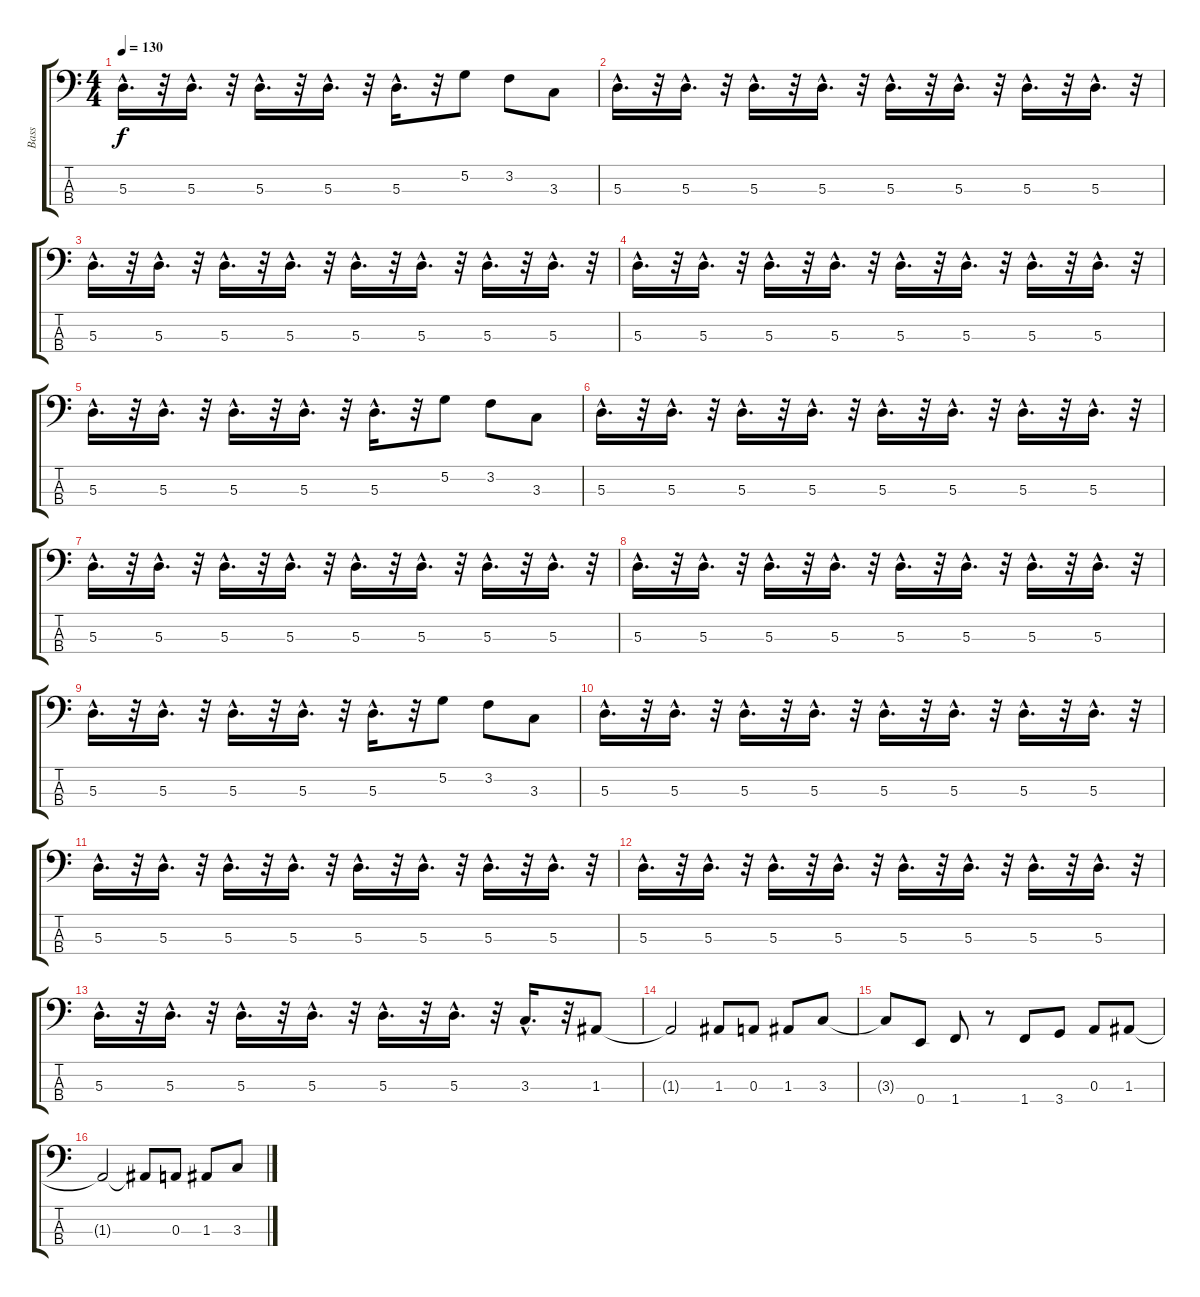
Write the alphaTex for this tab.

\track ("Bass" "Bass") {instrument electricbassfinger}
\staff {score tabs}
\tuning (G2 D2 A1 E1) {hide}
\ts (4 4)
\tempo 130
\clef f4
\ks c
5.3{hac}.16{d dy f} r.32 5.3{hac}.16{d} r.32 5.3{hac}.16{d} r.32 5.3{hac}.16{d} r.32 5.3{hac}.16{d} r.32 5.2.8 3.2.8 3.3.8 |
5.3{hac}.16{d} r.32 5.3{hac}.16{d} r.32 5.3{hac}.16{d} r.32 5.3{hac}.16{d} r.32 5.3{hac}.16{d} r.32 5.3{hac}.16{d} r.32 5.3{hac}.16{d} r.32 5.3{hac}.16{d} r.32 |
5.3{hac}.16{d} r.32 5.3{hac}.16{d} r.32 5.3{hac}.16{d} r.32 5.3{hac}.16{d} r.32 5.3{hac}.16{d} r.32 5.3{hac}.16{d} r.32 5.3{hac}.16{d} r.32 5.3{hac}.16{d} r.32 |
5.3{hac}.16{d} r.32 5.3{hac}.16{d} r.32 5.3{hac}.16{d} r.32 5.3{hac}.16{d} r.32 5.3{hac}.16{d} r.32 5.3{hac}.16{d} r.32 5.3{hac}.16{d} r.32 5.3{hac}.16{d} r.32 |
5.3{hac}.16{d} r.32 5.3{hac}.16{d} r.32 5.3{hac}.16{d} r.32 5.3{hac}.16{d} r.32 5.3{hac}.16{d} r.32 5.2.8 3.2.8 3.3.8 |
5.3{hac}.16{d} r.32 5.3{hac}.16{d} r.32 5.3{hac}.16{d} r.32 5.3{hac}.16{d} r.32 5.3{hac}.16{d} r.32 5.3{hac}.16{d} r.32 5.3{hac}.16{d} r.32 5.3{hac}.16{d} r.32 |
5.3{hac}.16{d} r.32 5.3{hac}.16{d} r.32 5.3{hac}.16{d} r.32 5.3{hac}.16{d} r.32 5.3{hac}.16{d} r.32 5.3{hac}.16{d} r.32 5.3{hac}.16{d} r.32 5.3{hac}.16{d} r.32 |
5.3{hac}.16{d} r.32 5.3{hac}.16{d} r.32 5.3{hac}.16{d} r.32 5.3{hac}.16{d} r.32 5.3{hac}.16{d} r.32 5.3{hac}.16{d} r.32 5.3{hac}.16{d} r.32 5.3{hac}.16{d} r.32 |
5.3{hac}.16{d} r.32 5.3{hac}.16{d} r.32 5.3{hac}.16{d} r.32 5.3{hac}.16{d} r.32 5.3{hac}.16{d} r.32 5.2.8 3.2.8 3.3.8 |
5.3{hac}.16{d} r.32 5.3{hac}.16{d} r.32 5.3{hac}.16{d} r.32 5.3{hac}.16{d} r.32 5.3{hac}.16{d} r.32 5.3{hac}.16{d} r.32 5.3{hac}.16{d} r.32 5.3{hac}.16{d} r.32 |
5.3{hac}.16{d} r.32 5.3{hac}.16{d} r.32 5.3{hac}.16{d} r.32 5.3{hac}.16{d} r.32 5.3{hac}.16{d} r.32 5.3{hac}.16{d} r.32 5.3{hac}.16{d} r.32 5.3{hac}.16{d} r.32 |
5.3{hac}.16{d} r.32 5.3{hac}.16{d} r.32 5.3{hac}.16{d} r.32 5.3{hac}.16{d} r.32 5.3{hac}.16{d} r.32 5.3{hac}.16{d} r.32 5.3{hac}.16{d} r.32 5.3{hac}.16{d} r.32 |
5.3{hac}.16{d} r.32 5.3{hac}.16{d} r.32 5.3{hac}.16{d} r.32 5.3{hac}.16{d} r.32 5.3{hac}.16{d} r.32 5.3{hac}.16{d} r.32 3.3{hac}.16{d} r.32 1.3.8 |
1.3{t}.2 1.3.8 0.3.8 1.3.8 3.3.8 |
3.3{t}.8 0.4.8 1.4.8 r.8 1.4.8 3.4.8 0.3.8 1.3.8 |
1.3{t}.2 1.3{t}.8 0.3.8 1.3.8 3.3.8
